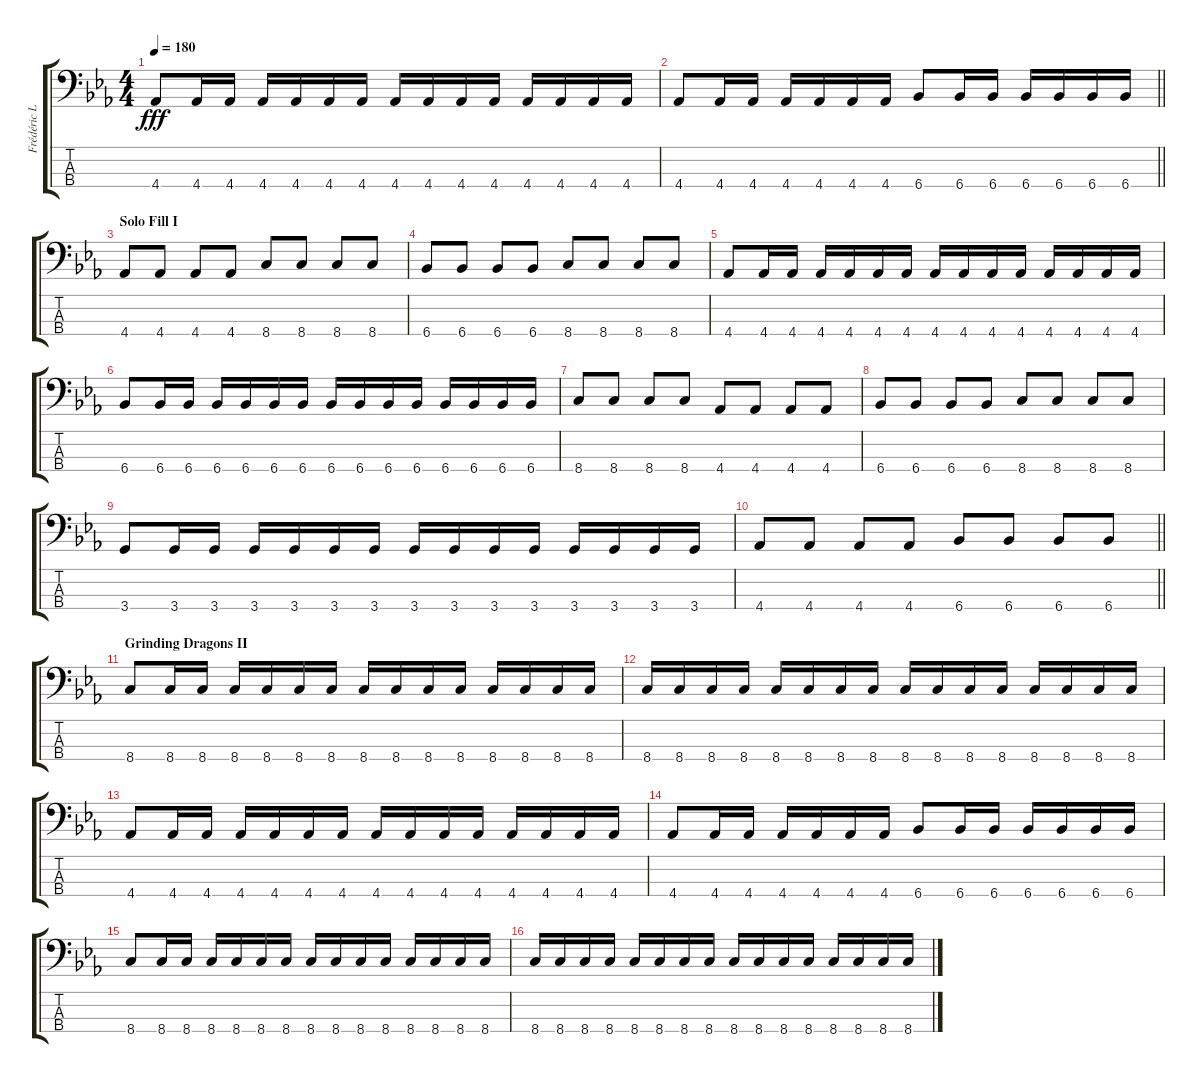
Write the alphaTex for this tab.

\track ("Frédéric Leclercq (Bass)" "Frédéric L") {instrument electricbasspick}
\staff {score tabs}
\tuning (G2 D2 A1 E1) {hide}
\ts (4 4)
\tempo 180
\clef f4
\ks eb
4.4.8{dy fff} 4.4.16 4.4.16 4.4.16 4.4.16 4.4.16 4.4.16 4.4.16 4.4.16 4.4.16 4.4.16 4.4.16 4.4.16 4.4.16 4.4.16 |
\barLineRight lightlight
4.4.8 4.4.16 4.4.16 4.4.16 4.4.16 4.4.16 4.4.16 6.4.8 6.4.16 6.4.16 6.4.16 6.4.16 6.4.16 6.4.16 |
\section ("" "Solo Fill I")
4.4.8 4.4.8 4.4.8 4.4.8 8.4.8 8.4.8 8.4.8 8.4.8 |
6.4.8 6.4.8 6.4.8 6.4.8 8.4.8 8.4.8 8.4.8 8.4.8 |
4.4.8 4.4.16 4.4.16 4.4.16 4.4.16 4.4.16 4.4.16 4.4.16 4.4.16 4.4.16 4.4.16 4.4.16 4.4.16 4.4.16 4.4.16 |
6.4.8 6.4.16 6.4.16 6.4.16 6.4.16 6.4.16 6.4.16 6.4.16 6.4.16 6.4.16 6.4.16 6.4.16 6.4.16 6.4.16 6.4.16 |
8.4.8 8.4.8 8.4.8 8.4.8 4.4.8 4.4.8 4.4.8 4.4.8 |
6.4.8 6.4.8 6.4.8 6.4.8 8.4.8 8.4.8 8.4.8 8.4.8 |
3.4.8 3.4.16 3.4.16 3.4.16 3.4.16 3.4.16 3.4.16 3.4.16 3.4.16 3.4.16 3.4.16 3.4.16 3.4.16 3.4.16 3.4.16 |
\barLineRight lightlight
4.4.8 4.4.8 4.4.8 4.4.8 6.4.8 6.4.8 6.4.8 6.4.8 |
\section ("" "Grinding Dragons II")
8.4.8 8.4.16 8.4.16 8.4.16 8.4.16 8.4.16 8.4.16 8.4.16 8.4.16 8.4.16 8.4.16 8.4.16 8.4.16 8.4.16 8.4.16 |
8.4.16 8.4.16 8.4.16 8.4.16 8.4.16 8.4.16 8.4.16 8.4.16 8.4.16 8.4.16 8.4.16 8.4.16 8.4.16 8.4.16 8.4.16 8.4.16 |
4.4.8 4.4.16 4.4.16 4.4.16 4.4.16 4.4.16 4.4.16 4.4.16 4.4.16 4.4.16 4.4.16 4.4.16 4.4.16 4.4.16 4.4.16 |
4.4.8 4.4.16 4.4.16 4.4.16 4.4.16 4.4.16 4.4.16 6.4.8 6.4.16 6.4.16 6.4.16 6.4.16 6.4.16 6.4.16 |
8.4.8 8.4.16 8.4.16 8.4.16 8.4.16 8.4.16 8.4.16 8.4.16 8.4.16 8.4.16 8.4.16 8.4.16 8.4.16 8.4.16 8.4.16 |
8.4.16 8.4.16 8.4.16 8.4.16 8.4.16 8.4.16 8.4.16 8.4.16 8.4.16 8.4.16 8.4.16 8.4.16 8.4.16 8.4.16 8.4.16 8.4.16
